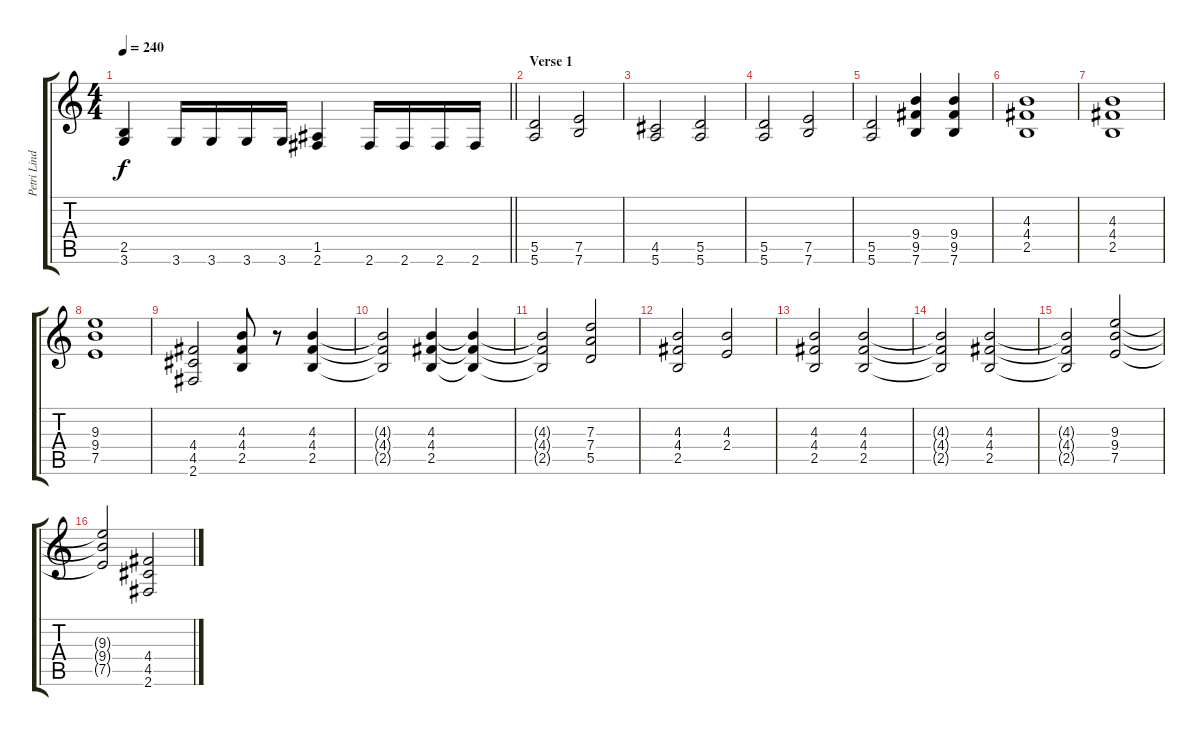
\track ("Petri Lindroos" "Petri Lind") {instrument distortionguitar}
\staff {score tabs}
\tuning (E4 B3 G3 D3 A2 E2) {hide}
\ts (4 4)
\tempo 240
\clef g2
\barLineRight lightlight
\ks c
(2.5 3.6).4{dy f} 3.6.16 3.6.16 3.6.16 3.6.16 (1.5 2.6).4 2.6.16 2.6.16 2.6.16 2.6.16 |
\section ("" "Verse 1")
(5.5 5.6).2 (7.5 7.6).2 |
(4.5 5.6).2 (5.5 5.6).2 |
(5.5 5.6).2 (7.5 7.6).2 |
(5.5 5.6).2 (9.4 9.5 7.6).4 (9.4 9.5 7.6).4 |
(4.3 4.4 2.5).1 |
(4.3 4.4 2.5).1 |
(9.3 9.4 7.5).1 |
(4.4 4.5 2.6).2 (4.3 4.4 2.5).8 r.8 (4.3 4.4 2.5).4 |
(4.3{t} 4.4{t} 2.5{t}).2 (4.3 4.4 2.5).4 (4.3{t} 4.4{t} 2.5{t}).4 |
(4.3{t} 4.4{t} 2.5{t}).2 (7.3 7.4 5.5).2 |
(4.3 4.4 2.5).2 (4.3 2.4).2 |
(4.3 4.4 2.5).2 (4.3 4.4 2.5).2 |
(4.3{t} 4.4{t} 2.5{t}).2 (4.3 4.4 2.5).2 |
(4.3{t} 4.4{t} 2.5{t}).2 (9.3 9.4 7.5).2 |
(9.3{t} 9.4{t} 7.5{t}).2 (4.4 4.5 2.6).2
